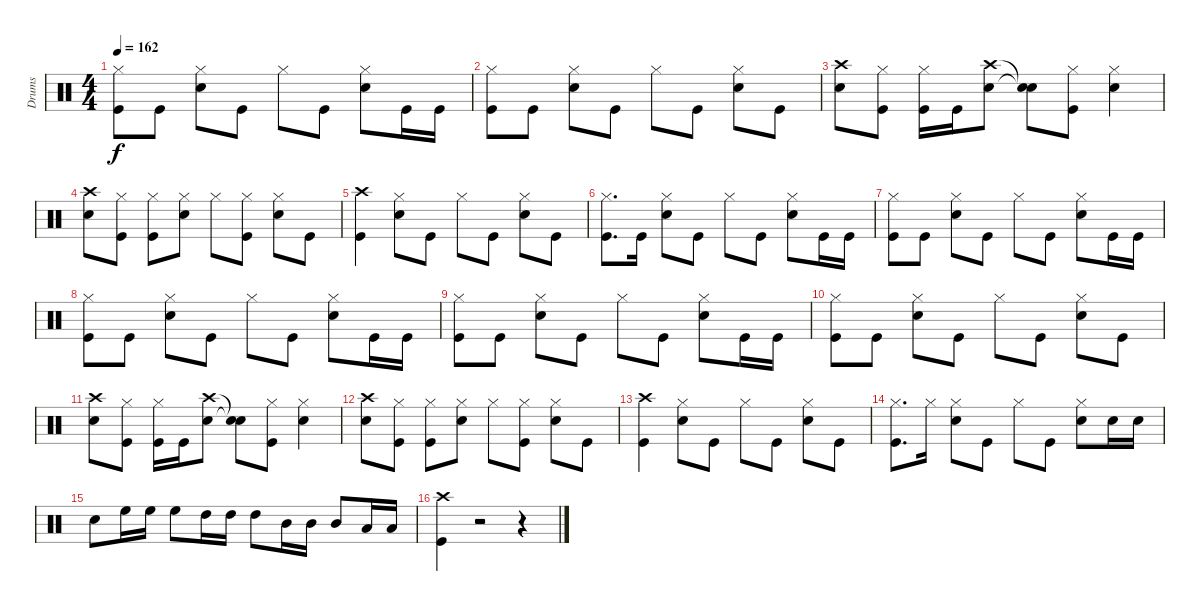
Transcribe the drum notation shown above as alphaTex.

\track ("Drums" "Drums") {instrument percussion}
\staff {score}
\articulation defaults
\ts (4 4)
\tempo 162
\clef neutral
\ks c
("Kick (hit)" "Hi-Hat (closed)").8{dy f} "Kick (hit)".8 ("Hi-Hat (closed)" "Snare (hit) 2").8 "Kick (hit)".8 "Hi-Hat (closed)".8 "Kick (hit)".8 ("Hi-Hat (closed)" "Snare (hit) 2").8 "Kick (hit)".16 "Kick (hit)".16 |
("Kick (hit)" "Hi-Hat (closed)").8 "Kick (hit)".8 ("Hi-Hat (closed)" "Snare (hit) 2").8 "Kick (hit)".8 "Hi-Hat (closed)".8 "Kick (hit)".8 ("Hi-Hat (closed)" "Snare (hit) 2").8 "Kick (hit)".8 |
("Snare (hit) 2" "Crash high (hit)").8 ("Kick (hit)" "Hi-Hat (closed)").8 ("Kick (hit)" "Hi-Hat (closed)").16 "Kick (hit)".16 ("Snare (hit) 2" "Crash high (hit)").8 ("Snare (hit)"{t} "Snare (hit)"{t}).8 ("Kick (hit)" "Hi-Hat (closed)").8 ("Hi-Hat (closed)" "Snare (hit) 2").4 |
("Crash high (hit)" "Snare (hit) 2").8 ("Kick (hit)" "Hi-Hat (closed)").8 ("Kick (hit)" "Hi-Hat (closed)").8 ("Hi-Hat (closed)" "Snare (hit) 2").8 "Hi-Hat (closed)".8 ("Kick (hit)" "Hi-Hat (closed)").8 ("Hi-Hat (closed)" "Snare (hit) 2").8 "Kick (hit)".8 |
("Kick (hit)" "Crash high (hit)").4 ("Hi-Hat (closed)" "Snare (hit) 2").8 "Kick (hit)".8 "Hi-Hat (closed)".8 "Kick (hit)".8 ("Hi-Hat (closed)" "Snare (hit) 2").8 "Kick (hit)".8 |
("Kick (hit)" "Hi-Hat (closed)").8{d} "Kick (hit)".16 ("Hi-Hat (closed)" "Snare (hit) 2").8 "Kick (hit)".8 "Hi-Hat (closed)".8 "Kick (hit)".8 ("Hi-Hat (closed)" "Snare (hit) 2").8 "Kick (hit)".16 "Kick (hit)".16 |
("Kick (hit)" "Hi-Hat (closed)").8 "Kick (hit)".8 ("Hi-Hat (closed)" "Snare (hit) 2").8 "Kick (hit)".8 "Hi-Hat (closed)".8 "Kick (hit)".8 ("Hi-Hat (closed)" "Snare (hit) 2").8 "Kick (hit)".16 "Kick (hit)".16 |
("Kick (hit)" "Hi-Hat (closed)").8 "Kick (hit)".8 ("Hi-Hat (closed)" "Snare (hit) 2").8 "Kick (hit)".8 "Hi-Hat (closed)".8 "Kick (hit)".8 ("Hi-Hat (closed)" "Snare (hit) 2").8 "Kick (hit)".16 "Kick (hit)".16 |
("Kick (hit)" "Hi-Hat (closed)").8 "Kick (hit)".8 ("Hi-Hat (closed)" "Snare (hit) 2").8 "Kick (hit)".8 "Hi-Hat (closed)".8 "Kick (hit)".8 ("Hi-Hat (closed)" "Snare (hit) 2").8 "Kick (hit)".16 "Kick (hit)".16 |
("Kick (hit)" "Hi-Hat (closed)").8 "Kick (hit)".8 ("Hi-Hat (closed)" "Snare (hit) 2").8 "Kick (hit)".8 "Hi-Hat (closed)".8 "Kick (hit)".8 ("Hi-Hat (closed)" "Snare (hit) 2").8 "Kick (hit)".8 |
("Snare (hit) 2" "Crash high (hit)").8 ("Kick (hit)" "Hi-Hat (closed)").8 ("Kick (hit)" "Hi-Hat (closed)").16 "Kick (hit)".16 ("Snare (hit) 2" "Crash high (hit)").8 ("Snare (hit)"{t} "Snare (hit)"{t}).8 ("Kick (hit)" "Hi-Hat (closed)").8 ("Hi-Hat (closed)" "Snare (hit) 2").4 |
("Crash high (hit)" "Snare (hit) 2").8 ("Kick (hit)" "Hi-Hat (closed)").8 ("Kick (hit)" "Hi-Hat (closed)").8 ("Hi-Hat (closed)" "Snare (hit) 2").8 "Hi-Hat (closed)".8 ("Kick (hit)" "Hi-Hat (closed)").8 ("Hi-Hat (closed)" "Snare (hit) 2").8 "Kick (hit)".8 |
("Kick (hit)" "Crash high (hit)").4 ("Hi-Hat (closed)" "Snare (hit) 2").8 "Kick (hit)".8 "Hi-Hat (closed)".8 "Kick (hit)".8 ("Hi-Hat (closed)" "Snare (hit) 2").8 "Kick (hit)".8 |
("Kick (hit)" "Hi-Hat (closed)").8{d} "Hi-Hat (closed)".16 ("Hi-Hat (closed)" "Snare (hit) 2").8 "Kick (hit)".8 "Hi-Hat (closed)".8 "Kick (hit)".8 ("Hi-Hat (closed)" "Snare (hit) 2").8 "Snare (hit) 2".16 "Snare (hit) 2".16 |
"Snare (hit) 2".8 "High Floor Tom (hit)".16 "High Floor Tom (hit)".16 "High Floor Tom (hit)".8 "High Tom (hit)".16 "High Tom (hit)".16 "High Tom (hit)".8 "Mid Tom (hit)".16 "Mid Tom (hit)".16 "Mid Tom (hit)".8 "Low Tom (hit)".16 "Low Tom (hit)".16 |
("Kick (hit)" "Crash high (hit)").4 r.2 r.4
